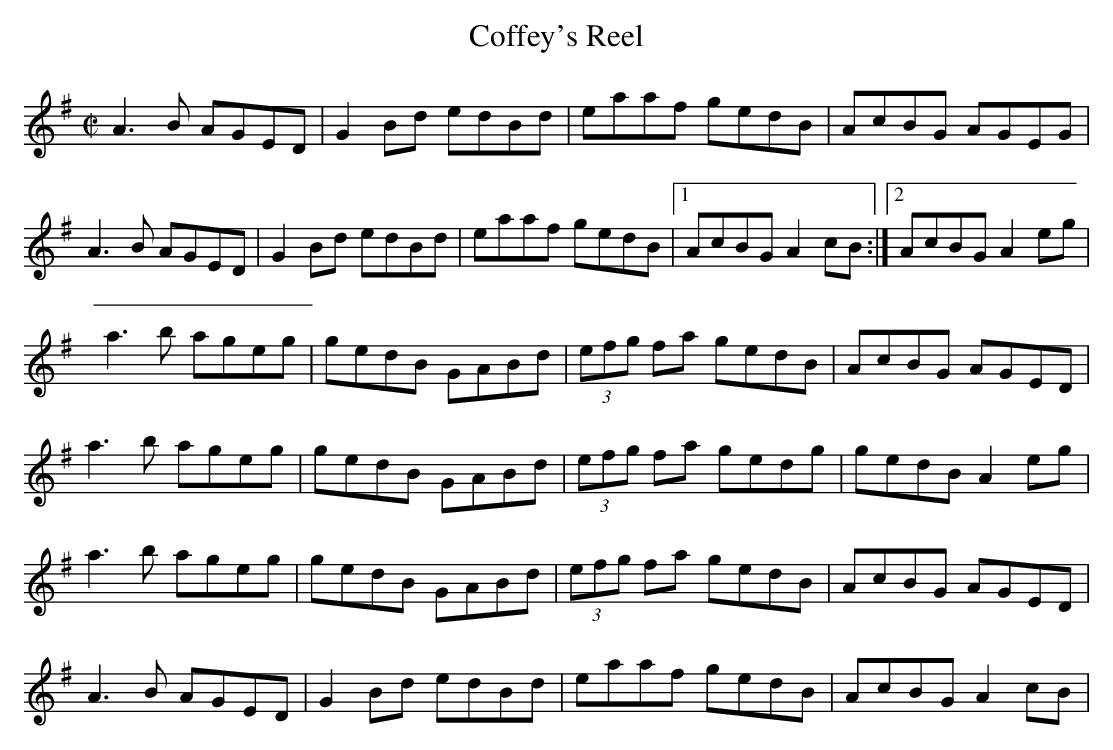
X:1
T:Coffey's Reel
M:C|
K:ADor
A3B AGED|G2Bd edBd|eaaf gedB|AcBG AGEG|
A3B AGED|G2Bd edBd|eaaf gedB|1 AcBG A2cB:|2 AcBG A2eg|
a3b ageg|gedB GABd|(3efg fa gedB|AcBG AGED|
a3b ageg|gedB GABd|(3efg fa gedg|gedB A2eg|
a3b ageg|gedB GABd|(3efg fa gedB|AcBG AGED|
A3B AGED|G2Bd edBd|eaaf gedB| AcBG A2cB|
